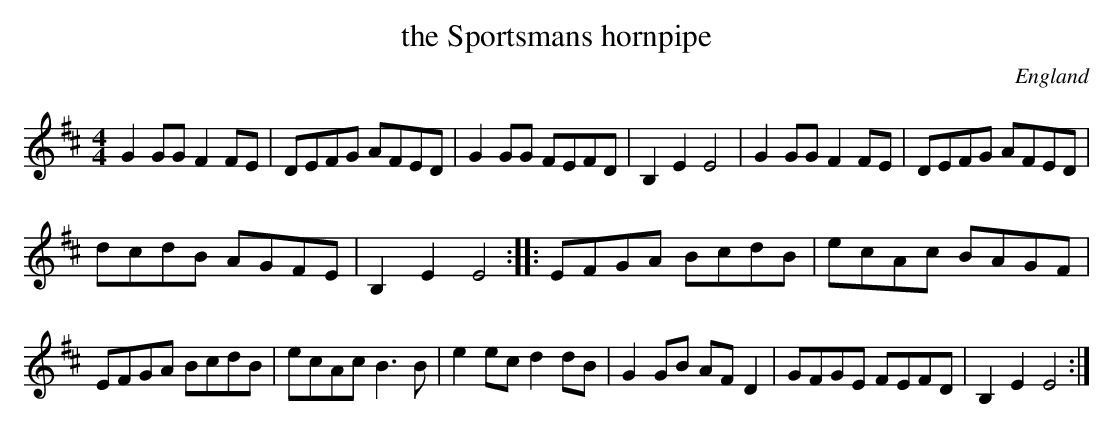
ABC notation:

X:1
T:the Sportsmans hornpipe
O:England
M:4/4
K:EDor
G2GG F2FE|DEFG AFED|G2GG FEFD|B,2E2E4| \
G2GG F2FE|DEFG AFED|
dcdB AGFE|B,2E2E4::EFGA BcdB|ecAc BAGF|
EFGA BcdB| ecAc B3B| \
e2ec d2dB|G2GB AFD2|GFGE FEFD|B,2E2E4:|
